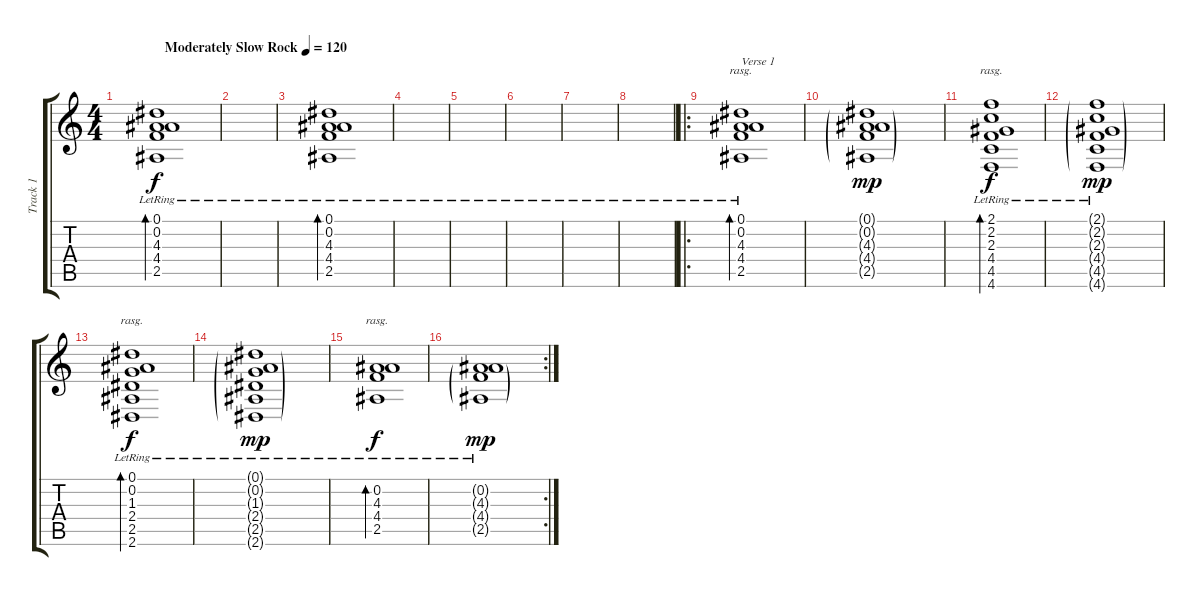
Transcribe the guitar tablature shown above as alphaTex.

\track ("Track 1" "Track 1") {instrument electricguitarclean}
\staff {score tabs}
\tuning (Eb4 Bb3 Gb3 Db3 Ab2 Db2) {hide}
\ts (4 4)
\tempo (120 "Moderately Slow Rock")
\clef g2
\ks c
(0.1{lr} 0.2{lr} 4.3 4.4{lr} 2.5{lr}).1{bd 240 dy f instrument electricguitarclean} |
|
(0.1{lr} 0.2{lr} 4.3 4.4{lr} 2.5{lr}).1{bd 240} |
|
|
|
|
|
\ro
(0.1{lr} 0.2{lr} 4.3{lr} 4.4{lr} 2.5{lr}).1{bd 240 rasg ii txt "Verse 1"} |
(0.1{g} 0.2{g} 4.3{g} 4.4{g} 2.5{g}).1{dy mp} |
(2.1{lr} 2.2{lr} 2.3{lr} 4.4{lr} 4.5{lr} 4.6{lr}).1{bd 240 rasg ii dy f} |
(2.1{g lr} 2.2{g lr} 2.3{g lr} 4.4{g lr} 4.5{g lr} 4.6{g lr}).1{dy mp} |
(0.1{lr} 0.2{lr} 1.3{lr} 2.4{lr} 2.5{lr} 2.6{lr}).1{bd 240 rasg ii dy f} |
(0.1{g lr} 0.2{g lr} 1.3{g lr} 2.4{g lr} 2.5{g lr} 2.6{g lr}).1{dy mp} |
(0.2{lr} 4.3{lr} 4.4{lr} 2.5{lr}).1{bd 240 rasg ii dy f} |
\rc 2
(0.2{g lr} 4.3{g lr} 4.4{g lr} 2.5{g lr}).1{dy mp}
